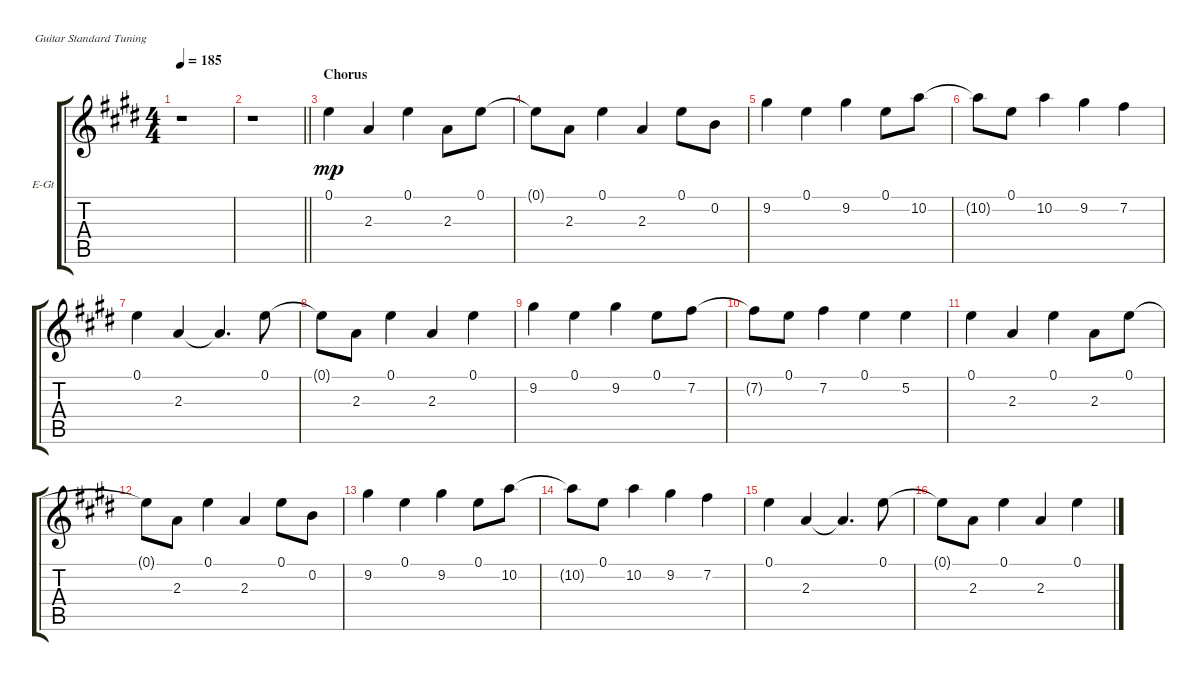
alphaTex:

\defaultSystemsLayout 4
\bracketExtendMode groupsimilarinstruments
\firstSystemTrackNameOrientation horizontal
\otherSystemsTrackNameOrientation horizontal
\track ("Guitar 3" "E-Gt") {instrument electricguitarclean}
\staff {score tabs}
\tuning (E4 B3 G3 D3 A2 E2)
\ts (4 4)
\tempo 185
\clef g2
\ks e
r.1{dy mp} |
\barLineRight lightlight
r.1 |
\section ("" "Chorus")
0.1.4 2.3.4 0.1.4 2.3.8 0.1.8 |
0.1{t}.8 2.3.8 0.1.4 2.3.4 0.1.8 0.2.8 |
9.2.4 0.1.4 9.2.4 0.1.8 10.2.8 |
10.2{t}.8 0.1.8 10.2.4 9.2.4 7.2.4 |
0.1.4 2.3.4 2.3{t}.4{d} 0.1.8 |
0.1{t}.8 2.3.8 0.1.4 2.3.4 0.1.4 |
9.2.4 0.1.4 9.2.4 0.1.8 7.2.8 |
7.2{t}.8 0.1.8 7.2.4 0.1.4 5.2.4 |
0.1.4 2.3.4 0.1.4 2.3.8 0.1.8 |
0.1{t}.8 2.3.8 0.1.4 2.3.4 0.1.8 0.2.8 |
9.2.4 0.1.4 9.2.4 0.1.8 10.2.8 |
10.2{t}.8 0.1.8 10.2.4 9.2.4 7.2.4 |
0.1.4 2.3.4 2.3{t}.4{d} 0.1.8 |
0.1{t}.8 2.3.8 0.1.4 2.3.4 0.1.4
